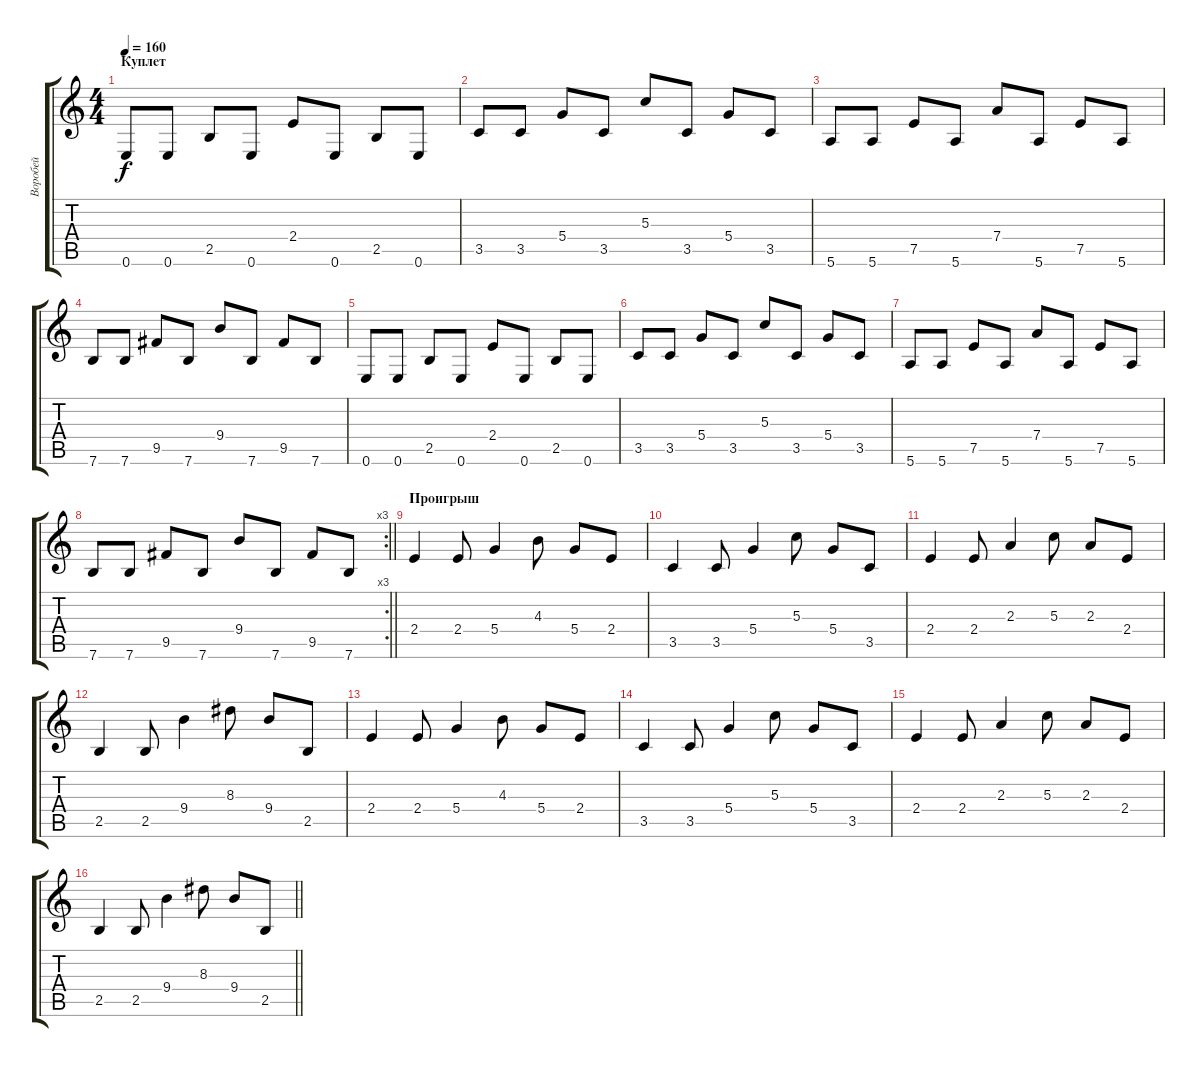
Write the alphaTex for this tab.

\track ("Воробей" "Воробей") {instrument distortionguitar}
\staff {score tabs}
\tuning (E4 B3 G3 D3 A2 E2) {hide}
\ts (4 4)
\section ("" "Куплет")
\tempo 160
\clef g2
\ks c
0.6.8{dy f} 0.6.8 2.5.8 0.6.8 2.4.8 0.6.8 2.5.8 0.6.8 |
3.5.8 3.5.8 5.4.8 3.5.8 5.3.8 3.5.8 5.4.8 3.5.8 |
5.6.8 5.6.8 7.5.8 5.6.8 7.4.8 5.6.8 7.5.8 5.6.8 |
7.6.8 7.6.8 9.5.8 7.6.8 9.4.8 7.6.8 9.5.8 7.6.8 |
0.6.8 0.6.8 2.5.8 0.6.8 2.4.8 0.6.8 2.5.8 0.6.8 |
3.5.8 3.5.8 5.4.8 3.5.8 5.3.8 3.5.8 5.4.8 3.5.8 |
5.6.8 5.6.8 7.5.8 5.6.8 7.4.8 5.6.8 7.5.8 5.6.8 |
\rc 3
\barLineRight lightlight
7.6.8 7.6.8 9.5.8 7.6.8 9.4.8 7.6.8 9.5.8 7.6.8 |
\section ("" "Проигрыш")
2.4.4 2.4.8 5.4.4 4.3.8 5.4.8 2.4.8 |
3.5.4 3.5.8 5.4.4 5.3.8 5.4.8 3.5.8 |
2.4.4 2.4.8 2.3.4 5.3.8 2.3.8 2.4.8 |
2.5.4 2.5.8 9.4.4 8.3.8 9.4.8 2.5.8 |
2.4.4 2.4.8 5.4.4 4.3.8 5.4.8 2.4.8 |
3.5.4 3.5.8 5.4.4 5.3.8 5.4.8 3.5.8 |
2.4.4 2.4.8 2.3.4 5.3.8 2.3.8 2.4.8 |
\barLineRight lightlight
2.5.4 2.5.8 9.4.4 8.3.8 9.4.8 2.5.8
